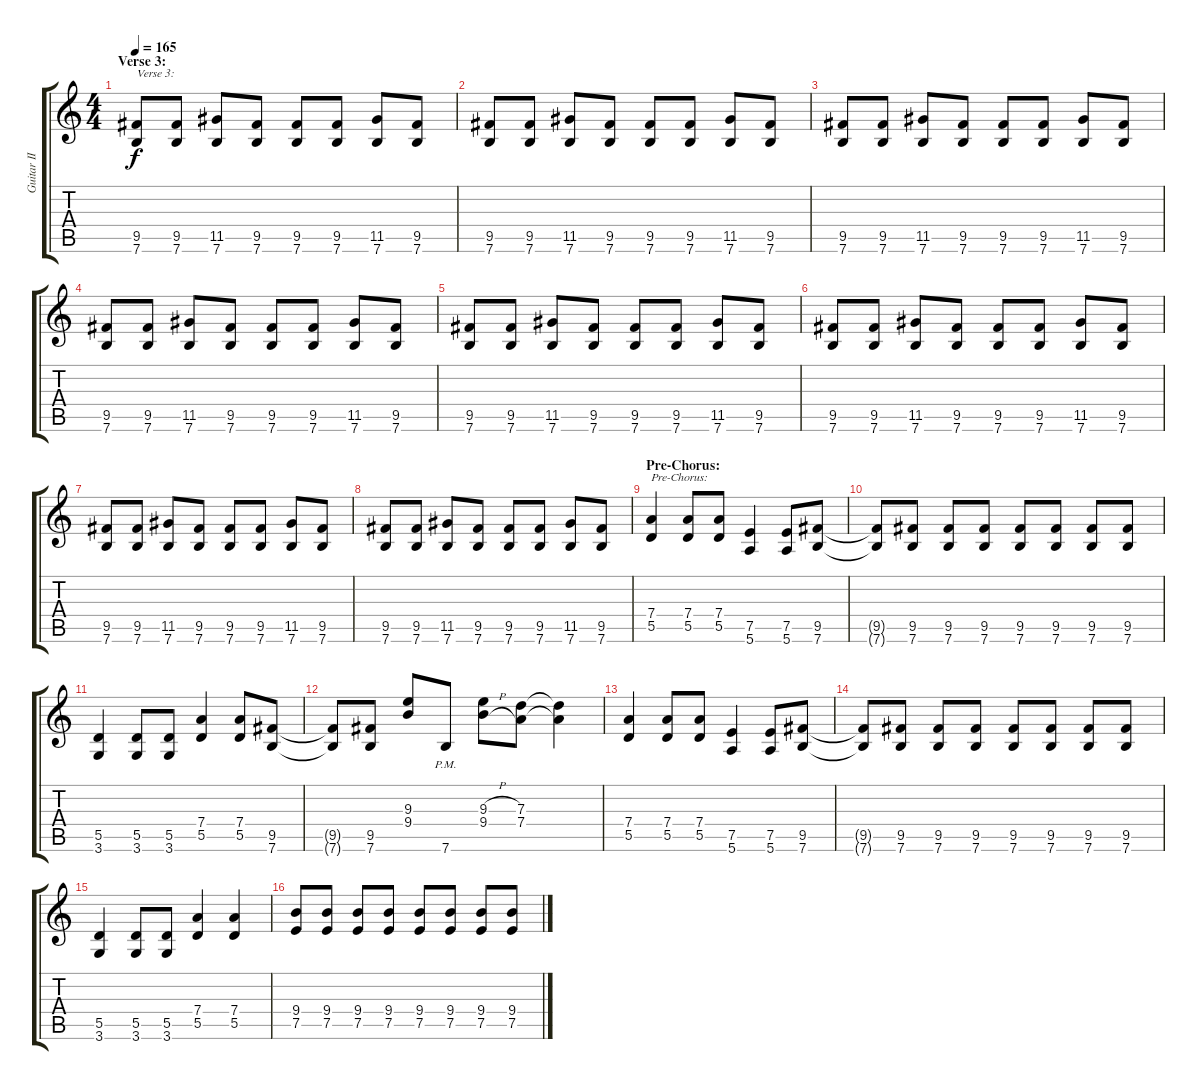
\track ("Guitar II" "Guitar II") {instrument distortionguitar}
\staff {score tabs}
\tuning (E4 B3 G3 D3 A2 E2) {hide}
\ts (4 4)
\section ("" "Verse 3:")
\tempo 165
\clef g2
\ks c
(9.5 7.6).8{txt "Verse 3:" dy f} (9.5 7.6).8 (11.5 7.6).8 (9.5 7.6).8 (9.5 7.6).8 (9.5 7.6).8 (11.5 7.6).8 (9.5 7.6).8 |
(9.5 7.6).8 (9.5 7.6).8 (11.5 7.6).8 (9.5 7.6).8 (9.5 7.6).8 (9.5 7.6).8 (11.5 7.6).8 (9.5 7.6).8 |
(9.5 7.6).8 (9.5 7.6).8 (11.5 7.6).8 (9.5 7.6).8 (9.5 7.6).8 (9.5 7.6).8 (11.5 7.6).8 (9.5 7.6).8 |
(9.5 7.6).8 (9.5 7.6).8 (11.5 7.6).8 (9.5 7.6).8 (9.5 7.6).8 (9.5 7.6).8 (11.5 7.6).8 (9.5 7.6).8 |
(9.5 7.6).8 (9.5 7.6).8 (11.5 7.6).8 (9.5 7.6).8 (9.5 7.6).8 (9.5 7.6).8 (11.5 7.6).8 (9.5 7.6).8 |
(9.5 7.6).8 (9.5 7.6).8 (11.5 7.6).8 (9.5 7.6).8 (9.5 7.6).8 (9.5 7.6).8 (11.5 7.6).8 (9.5 7.6).8 |
(9.5 7.6).8 (9.5 7.6).8 (11.5 7.6).8 (9.5 7.6).8 (9.5 7.6).8 (9.5 7.6).8 (11.5 7.6).8 (9.5 7.6).8 |
(9.5 7.6).8 (9.5 7.6).8 (11.5 7.6).8 (9.5 7.6).8 (9.5 7.6).8 (9.5 7.6).8 (11.5 7.6).8 (9.5 7.6).8 |
\section ("" "Pre-Chorus:")
(7.4 5.5).4{txt "Pre-Chorus:"} (7.4 5.5).8 (7.4 5.5).8 (7.5 5.6).4 (7.5 5.6).8 (9.5 7.6).8 |
(9.5{t} 7.6{t}).8 (9.5 7.6).8 (9.5 7.6).8 (9.5 7.6).8 (9.5 7.6).8 (9.5 7.6).8 (9.5 7.6).8 (9.5 7.6).8 |
(5.5 3.6).4 (5.5 3.6).8 (5.5 3.6).8 (7.4 5.5).4 (7.4 5.5).8 (9.5 7.6).8 |
(9.5{t} 7.6{t}).8 (9.5 7.6).8 (9.3 9.4).8 7.6{pm}.8 (9.3{h} 9.4{h}).8 (7.3 7.4).8 (7.3{t} 7.4{t}).4 |
(7.4 5.5).4 (7.4 5.5).8 (7.4 5.5).8 (7.5 5.6).4 (7.5 5.6).8 (9.5 7.6).8 |
(9.5{t} 7.6{t}).8 (9.5 7.6).8 (9.5 7.6).8 (9.5 7.6).8 (9.5 7.6).8 (9.5 7.6).8 (9.5 7.6).8 (9.5 7.6).8 |
(5.5 3.6).4 (5.5 3.6).8 (5.5 3.6).8 (7.4 5.5).4 (7.4 5.5).4 |
(9.4 7.5).8 (9.4 7.5).8 (9.4 7.5).8 (9.4 7.5).8 (9.4 7.5).8 (9.4 7.5).8 (9.4 7.5).8 (9.4 7.5).8
